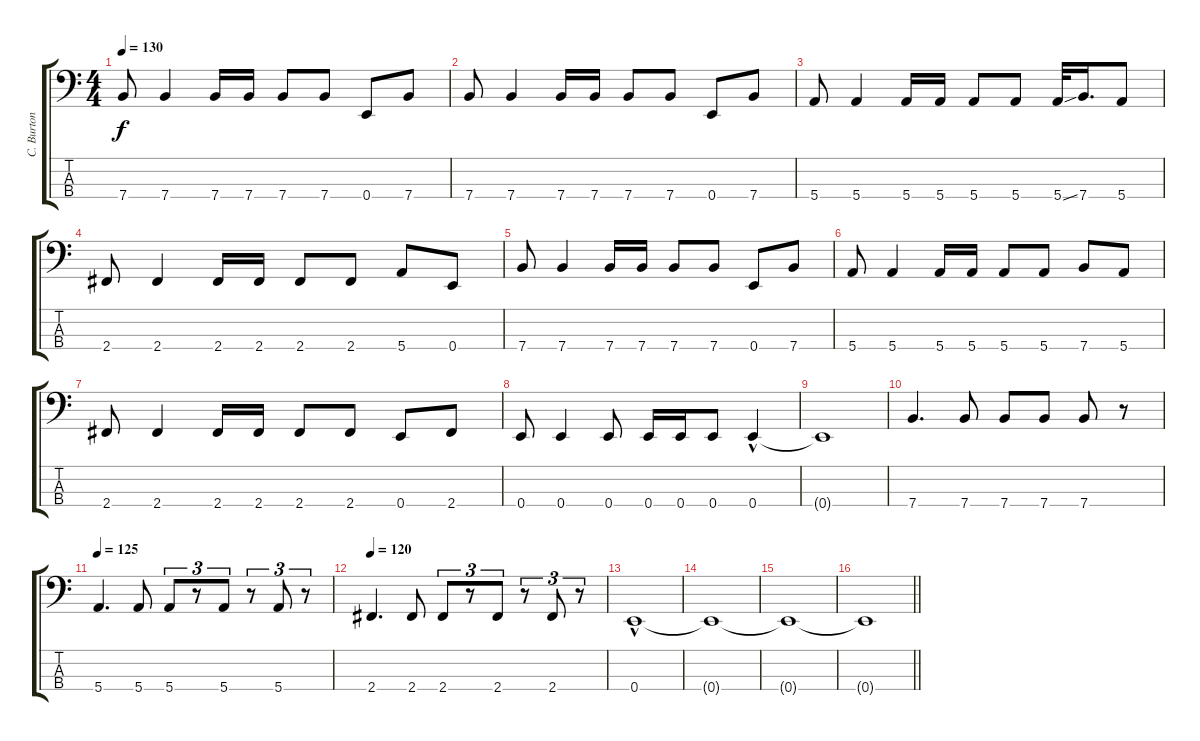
\track ("C. Burton" "C. Burton") {instrument electricbassfinger}
\staff {score tabs}
\tuning (G2 D2 A1 E1) {hide}
\ts (4 4)
\tempo 130
\clef f4
\ks c
7.4.8{dy f} 7.4.4 7.4.16 7.4.16 7.4.8 7.4.8 0.4.8 7.4.8 |
7.4.8 7.4.4 7.4.16 7.4.16 7.4.8 7.4.8 0.4.8 7.4.8 |
5.4.8 5.4.4 5.4.16 5.4.16 5.4.8 5.4.8 5.4{ss}.32 7.4.16{d} 5.4.8 |
2.4.8 2.4.4 2.4.16 2.4.16 2.4.8 2.4.8 5.4.8 0.4.8 |
7.4.8 7.4.4 7.4.16 7.4.16 7.4.8 7.4.8 0.4.8 7.4.8 |
5.4.8 5.4.4 5.4.16 5.4.16 5.4.8 5.4.8 7.4.8 5.4.8 |
2.4.8 2.4.4 2.4.16 2.4.16 2.4.8 2.4.8 0.4.8 2.4.8 |
0.4.8 0.4.4 0.4.8 0.4.16 0.4.16 0.4.8 0.4{hac}.4 |
0.4{t}.1 |
7.4.4{d} 7.4.8 7.4.8 7.4.8 7.4.8 r.8 |
\tempo 125
5.4.4{d} 5.4.8 5.4.8{tu (3 2)} r.8{tu (3 2)} 5.4.8{tu (3 2)} r.8{tu (3 2)} 5.4.8{tu (3 2)} r.8{tu (3 2)} |
\tempo 120
2.4.4{d} 2.4.8 2.4.8{tu (3 2)} r.8{tu (3 2)} 2.4.8{tu (3 2)} r.8{tu (3 2)} 2.4.8{tu (3 2)} r.8{tu (3 2)} |
0.4{hac}.1 |
0.4{t}.1 |
0.4{t}.1 |
\barLineRight lightlight
0.4{t}.1
